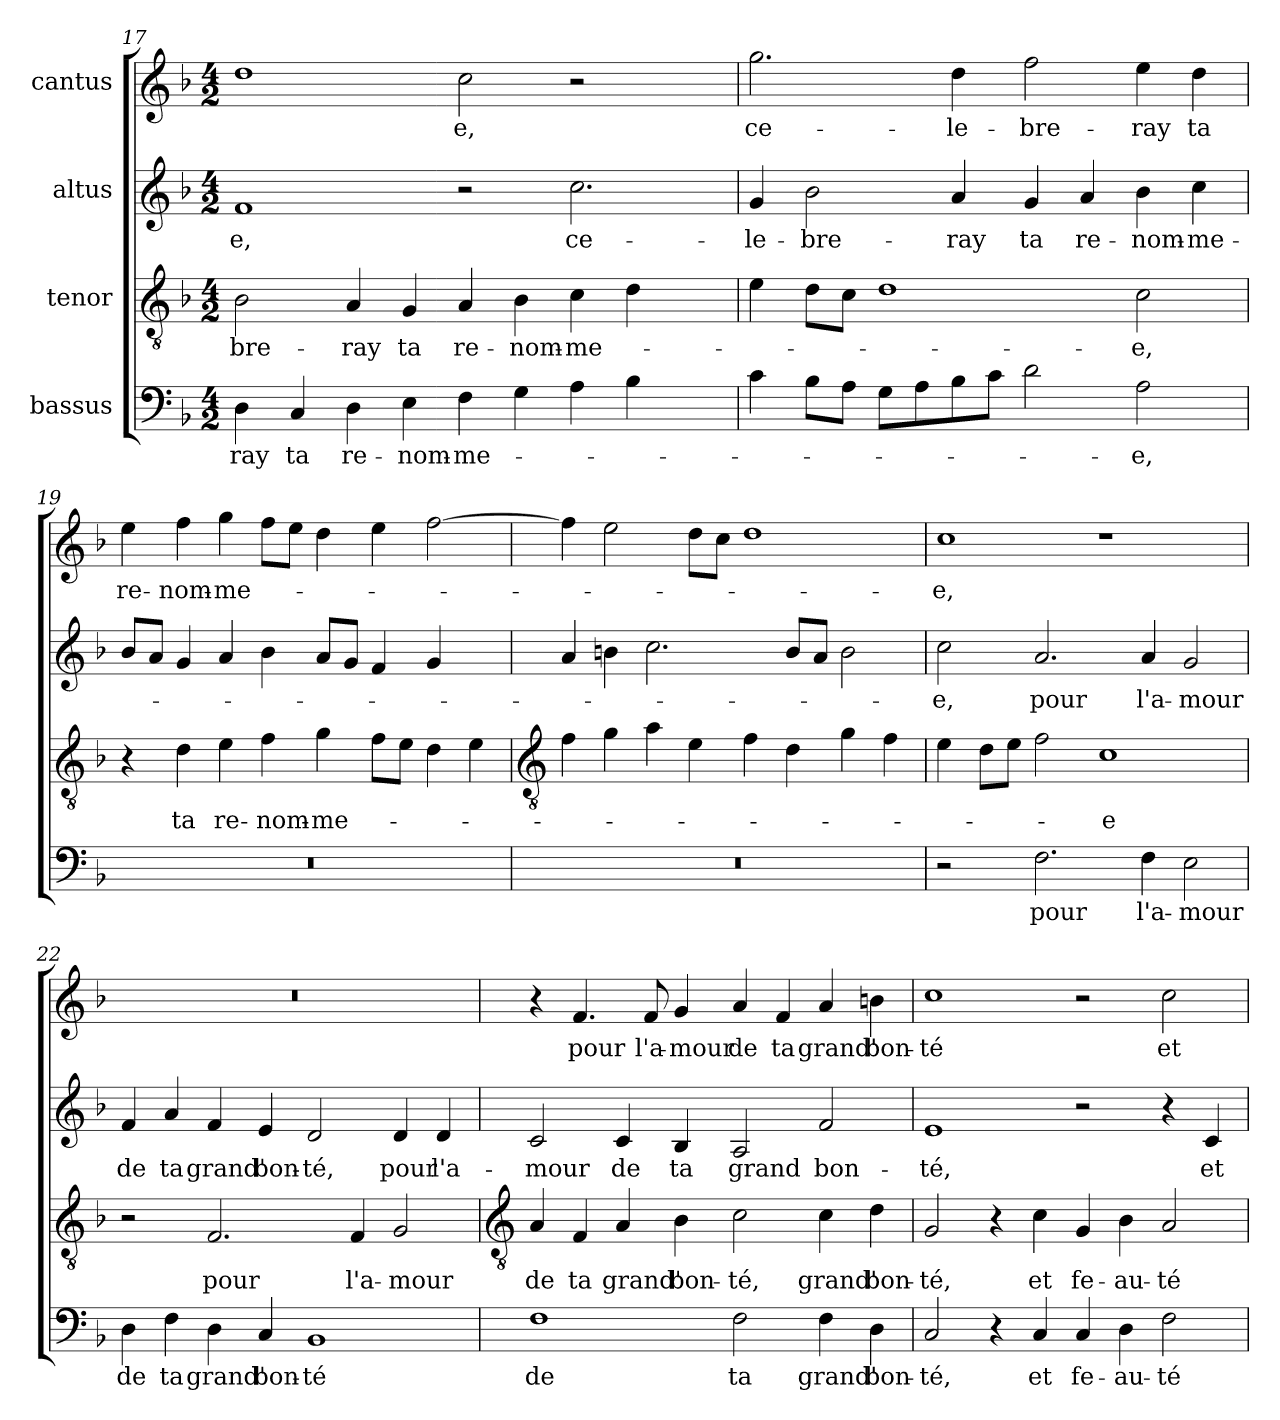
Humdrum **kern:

**kern	**text	**kern	**text	**kern	**text	**kern	**text
*part4	*part4	*part3	*part3	*part2	*part2	*part1	*part1
*staff4	*staff4	*staff3	*staff3	*staff2	*staff2	*staff1	*staff1
*I"bassus	*	*I"tenor	*	*I"altus	*	*I"cantus	*
!!LO:LB:g=z
*clefF4	*	*clefGv2	*	*clefG2	*	*clefG2	*
*k[b-]	*	*k[b-]	*	*k[b-]	*	*k[b-]	*
*F:	*	*F:	*	*F:	*	*F:	*
*M4/2	*	*M4/2	*	*M4/2	*	*M4/2	*
=17	=17	=17	=17	=17	=17	=17	=17
!	!LO:LY:b	!	!LO:LY:b	!	!LO:LY:b	!	!
4D	-ray	2B-	-bre-	1f	-e,	1dd	.
!	!LO:LY:b	!	!	!	!	!	!
4C	ta	.	.	.	.	.	.
!	!LO:LY:b	!	!LO:LY:b	!	!	!	!
4D	re-	4A	-ray	.	.	.	.
!	!LO:LY:b	!	!LO:LY:b	!	!	!	!
4E	-nom-	4G	ta	.	.	.	.
!	!LO:LY:b	!	!LO:LY:b	!	!	!	!LO:LY:b
4F	-me-	4A	re-	2r	.	2cc	-e,
!	!	!	!LO:LY:b	!	!	!	!
4G	.	4B-	-nom-	.	.	.	.
!	!	!	!LO:LY:b	!	!LO:LY:b	!	!
4A	.	4c	-me-	2.cc	ce-	2r	.
4B-	.	4d	.	.	.	.	.
4ryy	.	4ryy	.	.	.	4ryy	.
=18	=18	=18	=18	=18	=18	=18	=18
!	!	!	!	!	!LO:LY:b	!	!LO:LY:b
4c	.	4e	.	4g	-le-	2.gg	ce-
!	!	!	!	!	!LO:LY:b	!	!
8B-L	.	8dL	.	2b-	-bre-	.	.
8AJ	.	8cJ	.	.	.	.	.
8GL	.	1d	.	.	.	.	.
8A	.	.	.	.	.	.	.
!	!	!	!	!	!LO:LY:b	!	!LO:LY:b
8B-	.	.	.	4a	-ray	4dd	-le-
8cJ	.	.	.	.	.	.	.
!	!	!	!	!	!LO:LY:b	!	!LO:LY:b
2d	.	.	.	4g	ta	2ff	-bre-
!	!	!	!	!	!LO:LY:b	!	!
.	.	.	.	4a	re-	.	.
!	!LO:LY:b	!	!LO:LY:b	!	!LO:LY:b	!	!LO:LY:b
2A	-e,	2c	-e,	4b-	-nom-	4ee	-ray
!	!	!	!	!	!LO:LY:b	!	!LO:LY:b
.	.	.	.	4cc	-me-	4dd	ta
=19	=19	=19	=19	=19	=19	=19	=19
!	!	!	!	!	!	!	!LO:LY:b
0r	.	4r	.	8b-L	.	4ee	re-
.	.	.	.	8aJ	.	.	.
!	!	!	!LO:LY:b	!	!	!	!LO:LY:b
.	.	4d	ta	4g	.	4ff	-nom-
!	!	!	!LO:LY:b	!	!	!	!LO:LY:b
.	.	4e	re-	4a	.	4gg	-me-
!	!	!	!LO:LY:b	!	!	!	!
.	.	4f	-nom-	4b-	.	8ffL	.
.	.	.	.	.	.	8eeJ	.
!	!	!	!LO:LY:b	!	!	!	!
.	.	4g	-me-	8aL	.	4dd	.
.	.	.	.	8gJ	.	.	.
.	.	8fL	.	4f	.	4ee	.
.	.	8eJ	.	.	.	.	.
.	.	4d	.	4g	.	[2ff	.
.	.	4e	.	4ryy	.	.	.
!!LO:LB:g=z
=20	=20	=20	=20	=20	=20	=20	=20
*	*	*clefGv2	*	*	*	*	*
0r	.	4f	.	4a	.	4ff]	.
.	.	4g	.	4bn	.	2ee	.
.	.	4a	.	2.cc	.	.	.
.	.	4e	.	.	.	8ddL	.
.	.	.	.	.	.	8ccJ	.
.	.	4f	.	.	.	1dd	.
.	.	4d	.	8bL	.	.	.
.	.	.	.	8aJ	.	.	.
.	.	4g	.	2b	.	.	.
.	.	4f	.	.	.	.	.
=21	=21	=21	=21	=21	=21	=21	=21
!	!	!	!	!	!LO:LY:b	!	!LO:LY:b
2r	.	4e	.	2cc	-e,	1cc	-e,
.	.	8dL	.	.	.	.	.
.	.	8eJ	.	.	.	.	.
!	!LO:LY:b	!	!	!	!LO:LY:b	!	!
2.F	pour	2f	.	2.a	pour	.	.
!	!	!	!LO:LY:b	!	!	!	!
.	.	1c	-e	.	.	1r	.
!	!LO:LY:b	!	!	!	!LO:LY:b	!	!
4F	l'a-	.	.	4a	l'a-	.	.
!	!LO:LY:b	!	!	!	!LO:LY:b	!	!
2E	-mour	.	.	2g	-mour	.	.
=22	=22	=22	=22	=22	=22	=22	=22
!	!LO:LY:b	!	!	!	!LO:LY:b	!	!
4D	de	2r	.	4f	de	0r	.
!	!LO:LY:b	!	!	!	!LO:LY:b	!	!
4F	ta	.	.	4a	ta	.	.
!	!LO:LY:b	!	!LO:LY:b	!	!LO:LY:b	!	!
4D	grand'	2.F	pour	4f	grand'	.	.
!	!LO:LY:b	!	!	!	!LO:LY:b	!	!
4C	bon-	.	.	4e	bon-	.	.
!	!LO:LY:b	!	!	!	!LO:LY:b	!	!
1BB-	-té	.	.	2d	-té,	.	.
!	!	!	!LO:LY:b	!	!	!	!
.	.	4F	l'a-	.	.	.	.
!	!	!	!LO:LY:b	!	!LO:LY:b	!	!
.	.	2G	-mour	4d	pour	.	.
!	!	!	!	!	!LO:LY:b	!	!
.	.	.	.	4d	l'a-	.	.
!!LO:LB:g=z
=23	=23	=23	=23	=23	=23	=23	=23
*	*	*clefGv2	*	*	*	*	*
!	!LO:LY:b	!	!LO:LY:b	!	!LO:LY:b	!	!
1F	de	4A	de	2c	-mour	4r	.
!	!	!	!LO:LY:b	!	!	!	!LO:LY:b
.	.	4F	ta	.	.	4.f	pour
!	!	!	!LO:LY:b	!	!LO:LY:b	!	!
.	.	4A	grand'	4c	de	.	.
!	!	!	!	!	!	!	!LO:LY:b
.	.	.	.	.	.	8f	l'a-
!	!	!	!LO:LY:b	!	!LO:LY:b	!	!LO:LY:b
.	.	4B-	bon-	4B-	ta	4g	-mour
!	!LO:LY:b	!	!LO:LY:b	!	!LO:LY:b	!	!LO:LY:b
2F	ta	2c	-té,	2A	grand	4a	de
!	!	!	!	!	!	!	!LO:LY:b
.	.	.	.	.	.	4f	ta
!	!LO:LY:b	!	!LO:LY:b	!	!LO:LY:b	!	!LO:LY:b
4F	grand'	4c	grand'	2f	bon-	4a	grand'
!	!LO:LY:b	!	!LO:LY:b	!	!	!	!LO:LY:b
4D	bon-	4d	bon-	.	.	4bn	bon-
=24	=24	=24	=24	=24	=24	=24	=24
!	!LO:LY:b	!	!LO:LY:b	!	!LO:LY:b	!	!LO:LY:b
2C	-té,	2G	-té,	1e	-té,	1cc	-té
4r	.	4r	.	.	.	.	.
!	!LO:LY:b	!	!LO:LY:b	!	!	!	!
4C	et	4c	et	.	.	.	.
!	!LO:LY:b	!	!LO:LY:b	!	!	!	!
4C	fe-	4G	fe-	2r	.	2r	.
!	!LO:LY:b	!	!LO:LY:b	!	!	!	!
4D	-au-	4B-	-au-	.	.	.	.
!	!LO:LY:b	!	!LO:LY:b	!	!	!	!LO:LY:b
2F	-té	2A	-té	4r	.	2cc	et
!	!	!	!	!	!LO:LY:b	!	!
.	.	.	.	4c	et	.	.
=	=	=	=	=	=	=	=
*-	*-	*-	*-	*-	*-	*-	*-
